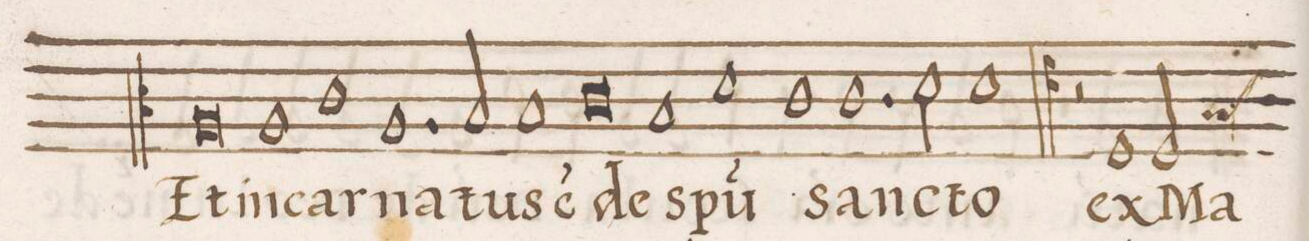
**kern	**text
*I"ALTVS	*
*clefC3	*
*k[]	*
*met(C|)	*
*M2/1	*
0A/	Et
=50-	=50-
1A/	in-
1c\	-car-
=51-	=51-
1.A/	-na-
2B/	-tus
=52-	=52-
1B/	e(st)
0c\	de
=53-	=53-
1B/	sp(i-
=54-	=54-
1d\	-ri-
1c\	-t)u
=55-	=55-
1.c\	sanc-
2d\	.
=56-	=56-
1d\	-to
*clefC4	*
2r	.
1D/	ex
=57-	=57-
*custos:G	*
2D/	Ma-
*-	*-
